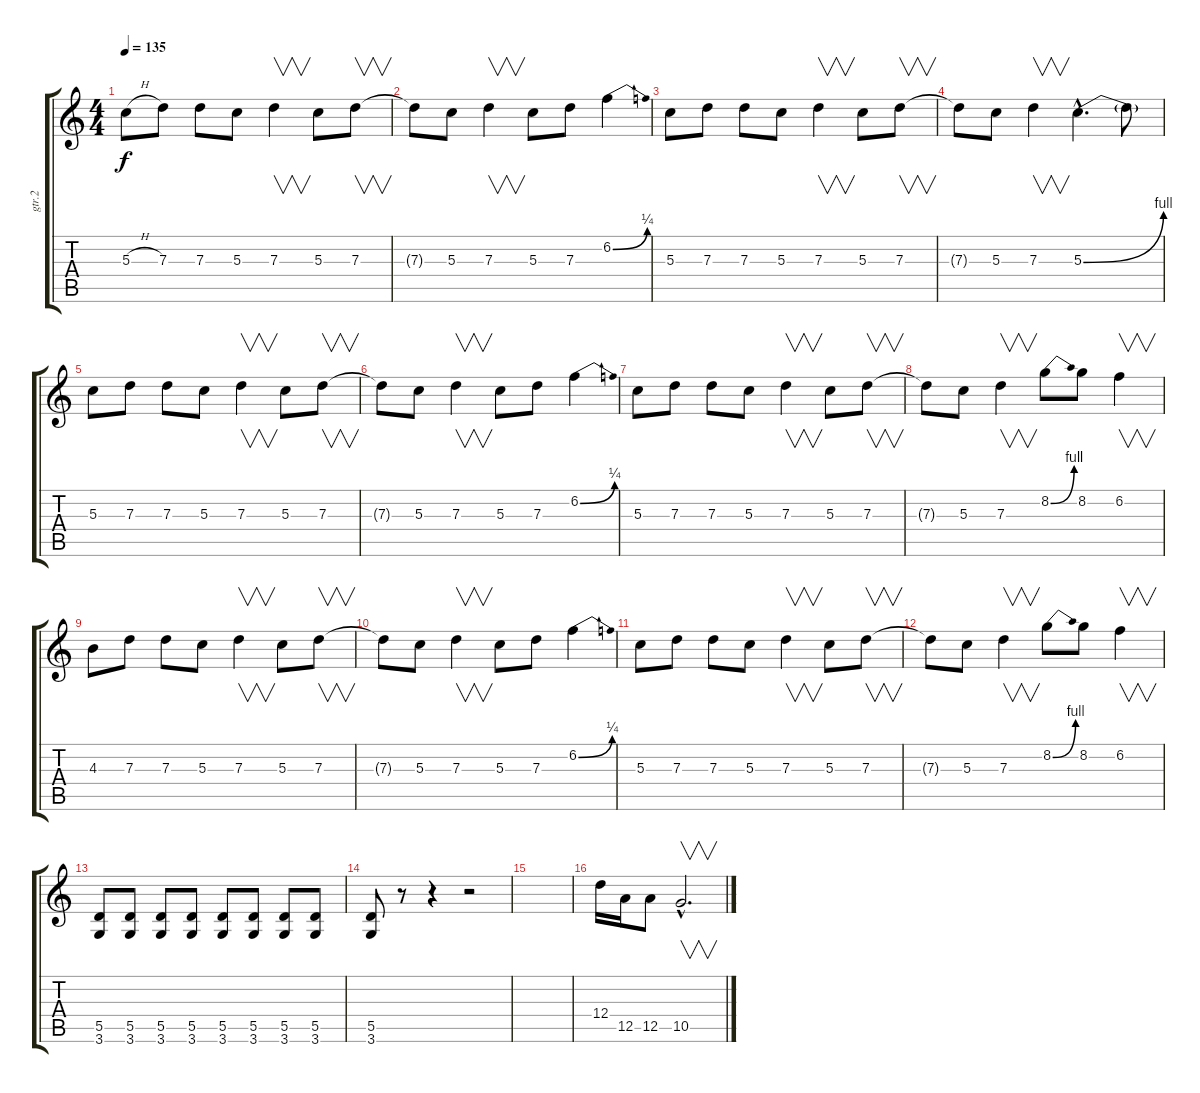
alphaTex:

\track ("gtr.2" "gtr.2") {instrument distortionguitar}
\staff {score tabs}
\tuning (E4 B3 G3 D3 A2 E2) {hide}
\ts (4 4)
\tempo 135
\clef g2
\ks c
5.3{h}.8{dy f} 7.3.8 7.3.8 5.3.8 7.3.4{v} 5.3.8 7.3.8{v} |
7.3{t}.8 5.3.8 7.3.4{v} 5.3.8 7.3.8 6.2{be (bend 0 0 60 1)}.4 |
5.3.8 7.3.8 7.3.8 5.3.8 7.3.4{v} 5.3.8 7.3.8{v} |
7.3{t}.8 5.3.8 7.3.4{v} 5.3{be (bend 0 0 60 4) hac}.4{d} 5.3{t}.8 |
5.3.8 7.3.8 7.3.8 5.3.8 7.3.4{v} 5.3.8 7.3.8{v} |
7.3{t}.8 5.3.8 7.3.4{v} 5.3.8 7.3.8 6.2{be (bend 0 0 60 1)}.4 |
5.3.8 7.3.8 7.3.8 5.3.8 7.3.4{v} 5.3.8 7.3.8{v} |
7.3{t}.8 5.3.8 7.3.4{v} 8.2{be (bend 0 0 60 4)}.8 8.2.8 6.2.4{v} |
4.3.8 7.3.8 7.3.8 5.3.8 7.3.4{v} 5.3.8 7.3.8{v} |
7.3{t}.8 5.3.8 7.3.4{v} 5.3.8 7.3.8 6.2{be (bend 0 0 60 1)}.4 |
5.3.8 7.3.8 7.3.8 5.3.8 7.3.4{v} 5.3.8 7.3.8{v} |
7.3{t}.8 5.3.8 7.3.4{v} 8.2{be (bend 0 0 60 4)}.8 8.2.8 6.2.4{v} |
(5.5 3.6).8 (5.5 3.6).8 (5.5 3.6).8 (5.5 3.6).8 (5.5 3.6).8 (5.5 3.6).8 (5.5 3.6).8 (5.5 3.6).8 |
(5.5 3.6).8 r.8 r.4 r.2 |
|
12.4.16 12.5.16 12.5.8 10.5{hac}.2{v d}
